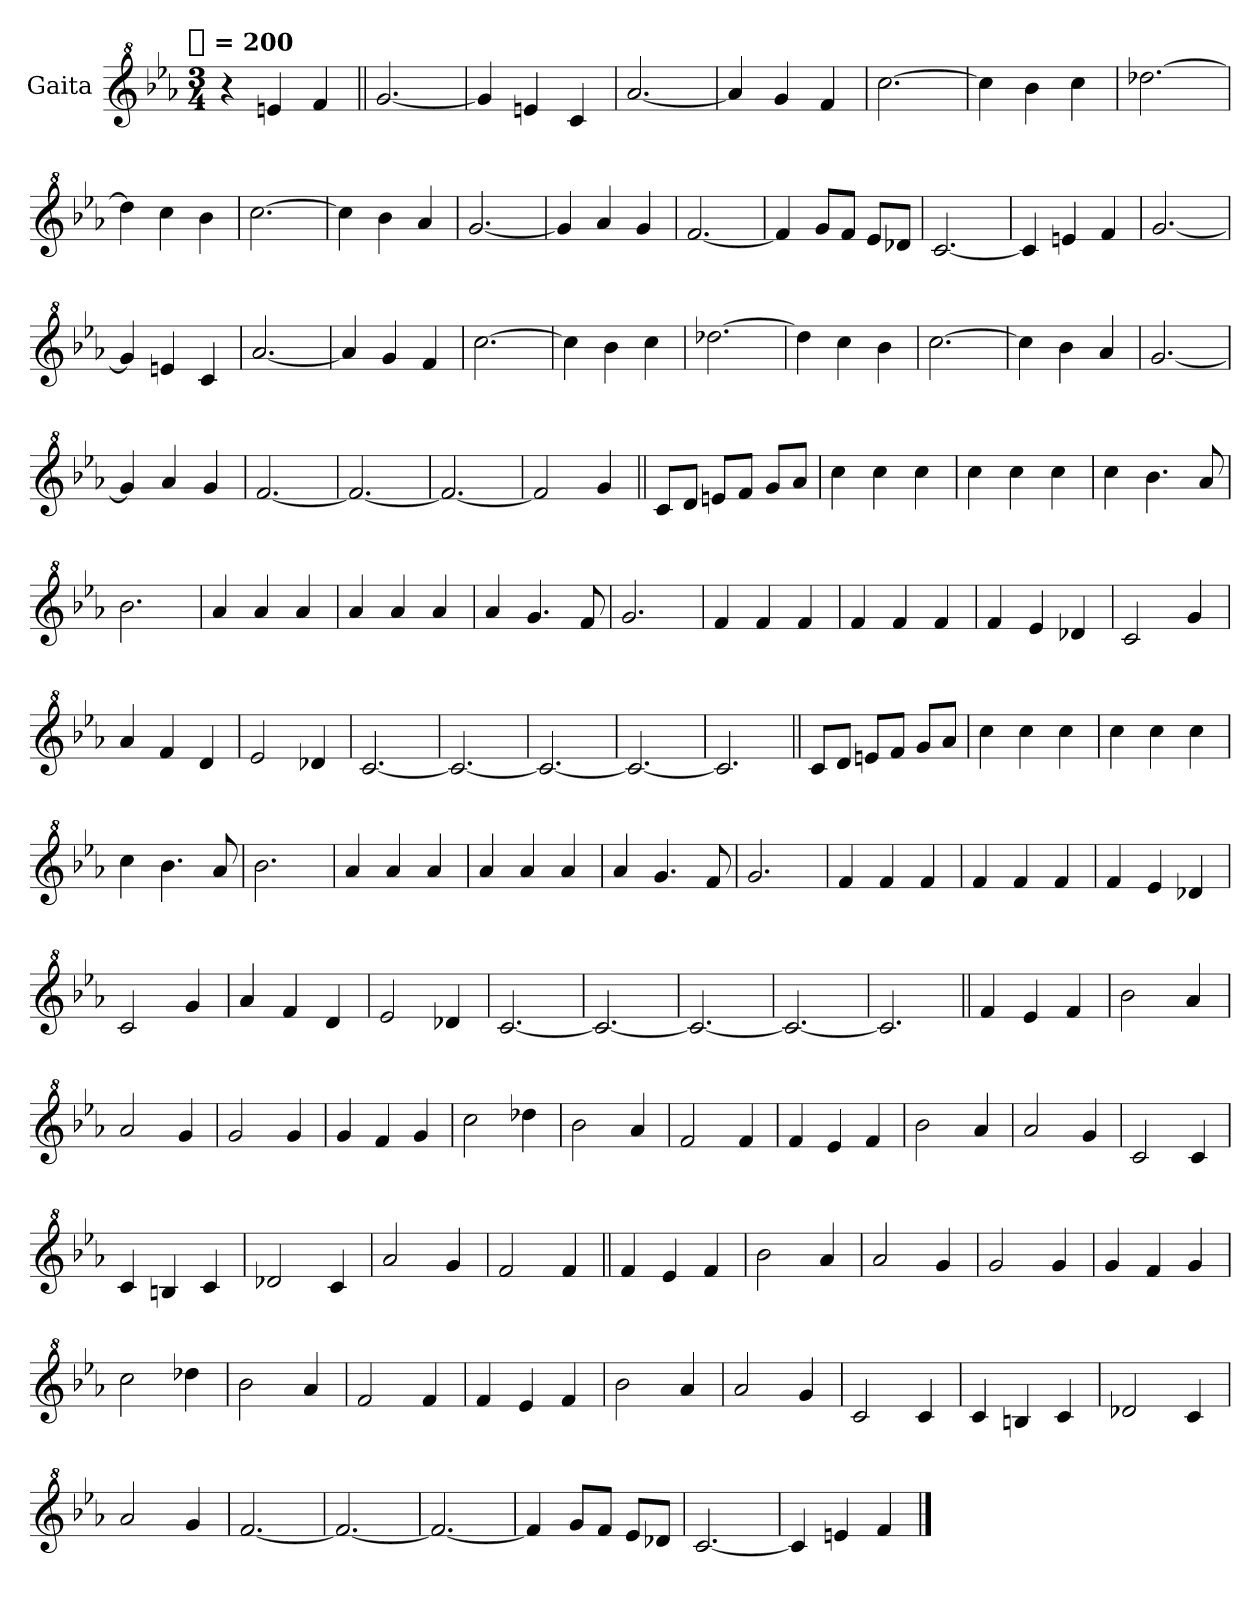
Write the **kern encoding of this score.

**kern
*part1
*staff1
*I"Gaita
*clefG^2
*k[b-e-a-]
!!LO:TX:omd:t=[quarter] = 200
*M3/4
*MM200
=1
4r
4een
4ff
=||
[2.gg
=
4gg]
4een
4cc
=
[2.aa-
=
4aa-]
4gg
4ff
=
[2.ccc
=
4ccc]
4bb-
4ccc
=
[2.ddd-X
=
4ddd-]
4ccc
4bb-
=
[2.ccc
=
4ccc]
4bb-
4aa-
=
[2.gg
=
4gg]
4aa-
4gg
=
[2.ff
=
4ff]
8ggL
8ffJ
8ee-L
8dd-XJ
=
[2.cc
=
4cc]
4een
4ff
=
[2.gg
=
4gg]
4een
4cc
=
[2.aa-
=
4aa-]
4gg
4ff
=
[2.ccc
=
4ccc]
4bb-
4ccc
=
[2.ddd-X
=
4ddd-]
4ccc
4bb-
=
[2.ccc
=
4ccc]
4bb-
4aa-
=
[2.gg
=
4gg]
4aa-
4gg
=
[2.ff
=
2.ff_
=
2.ff_
=
2ff]
4gg
=||
8ccL
8ddJ
8eenL
8ffJ
8ggL
8aa-J
=
4ccc
4ccc
4ccc
=
4ccc
4ccc
4ccc
=
4ccc
4.bb-
8aa-
=
2.bb-
=
4aa-
4aa-
4aa-
=
4aa-
4aa-
4aa-
=
4aa-
4.gg
8ff
=
2.gg
=
4ff
4ff
4ff
=
4ff
4ff
4ff
=
4ff
4ee-
4dd-X
=
2cc
4gg
=
4aa-
4ff
4dd
=
2ee-
4dd-X
=
[2.cc
=
2.cc_
=
2.cc_
=
2.cc_
=
2.cc]
=||
8ccL
8ddJ
8eenL
8ffJ
8ggL
8aa-J
=
4ccc
4ccc
4ccc
=
4ccc
4ccc
4ccc
=
4ccc
4.bb-
8aa-
=
2.bb-
=
4aa-
4aa-
4aa-
=
4aa-
4aa-
4aa-
=
4aa-
4.gg
8ff
=
2.gg
=
4ff
4ff
4ff
=
4ff
4ff
4ff
=
4ff
4ee-
4dd-X
=
2cc
4gg
=
4aa-
4ff
4dd
=
2ee-
4dd-X
=
[2.cc
=
2.cc_
=
2.cc_
=
2.cc_
=
2.cc]
=||
4ff
4ee-
4ff
=
2bb-
4aa-
=
2aa-
4gg
=
2gg
4gg
=
4gg
4ff
4gg
=
2ccc
4ddd-X
=
2bb-
4aa-
=
2ff
4ff
=
4ff
4ee-
4ff
=
2bb-
4aa-
=
2aa-
4gg
=
2cc
4cc
=
4cc
4bn
4cc
=
2dd-X
4cc
=
2aa-
4gg
=
2ff
4ff
=||
4ff
4ee-
4ff
=
2bb-
4aa-
=
2aa-
4gg
=
2gg
4gg
=
4gg
4ff
4gg
=
2ccc
4ddd-X
=
2bb-
4aa-
=
2ff
4ff
=
4ff
4ee-
4ff
=
2bb-
4aa-
=
2aa-
4gg
=
2cc
4cc
=
4cc
4bn
4cc
=
2dd-X
4cc
=
2aa-
4gg
=
[2.ff
=
2.ff_
=
2.ff_
=
4ff]
8ggL
8ffJ
8ee-L
8dd-XJ
=
[2.cc
=
4cc]
4een
4ff
==
*-
